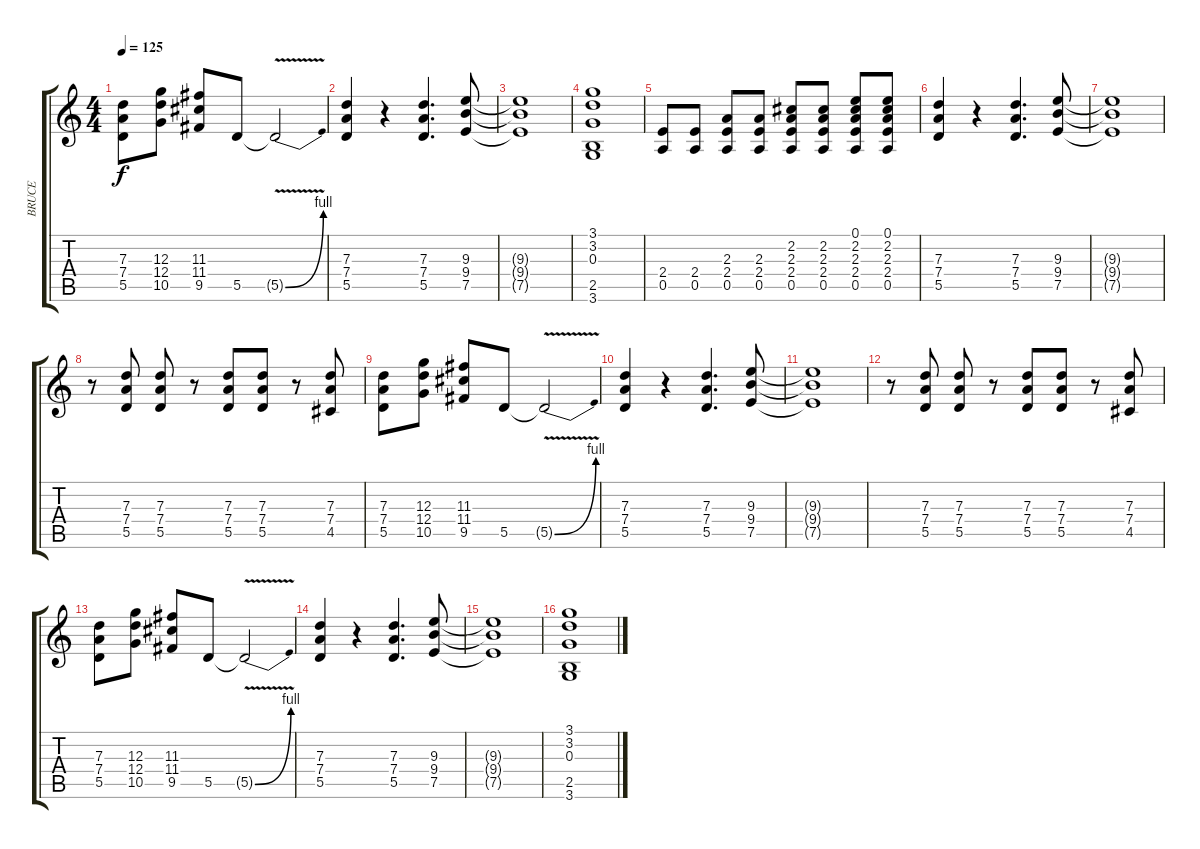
\track ("BRUCE" "BRUCE") {instrument distortionguitar}
\staff {score tabs}
\tuning (E4 B3 G3 D3 A2 E2) {hide}
\ts (4 4)
\tempo 125
\clef g2
\ks c
(7.3 7.4 5.5).8{dy f} (12.3 12.4 10.5).8 (11.3 11.4 9.5).8 5.5.8 5.5{be (bend 0 0 60 4) v t}.2 |
(7.3 7.4 5.5).4 r.4 (7.3 7.4 5.5).4{d} (9.3 9.4 7.5).8 |
(9.3{t} 9.4{t} 7.5{t}).1 |
(3.1 3.2 0.3 2.5 3.6).1 |
(2.4 0.5).8 (2.4 0.5).8 (2.3 2.4 0.5).8 (2.3 2.4 0.5).8 (2.2 2.3 2.4 0.5).8 (2.2 2.3 2.4 0.5).8 (0.1 2.2 2.3 2.4 0.5).8 (0.1 2.2 2.3 2.4 0.5).8 |
(7.3 7.4 5.5).4 r.4 (7.3 7.4 5.5).4{d} (9.3 9.4 7.5).8 |
(9.3{t} 9.4{t} 7.5{t}).1 |
r.8 (7.3 7.4 5.5).8 (7.3 7.4 5.5).8 r.8 (7.3 7.4 5.5).8 (7.3 7.4 5.5).8 r.8 (7.3 7.4 4.5).8 |
(7.3 7.4 5.5).8 (12.3 12.4 10.5).8 (11.3 11.4 9.5).8 5.5.8 5.5{be (bend 0 0 60 4) v t}.2 |
(7.3 7.4 5.5).4 r.4 (7.3 7.4 5.5).4{d} (9.3 9.4 7.5).8 |
(9.3{t} 9.4{t} 7.5{t}).1 |
r.8 (7.3 7.4 5.5).8 (7.3 7.4 5.5).8 r.8 (7.3 7.4 5.5).8 (7.3 7.4 5.5).8 r.8 (7.3 7.4 4.5).8 |
(7.3 7.4 5.5).8 (12.3 12.4 10.5).8 (11.3 11.4 9.5).8 5.5.8 5.5{be (bend 0 0 60 4) v t}.2 |
(7.3 7.4 5.5).4 r.4 (7.3 7.4 5.5).4{d} (9.3 9.4 7.5).8 |
(9.3{t} 9.4{t} 7.5{t}).1 |
(3.1 3.2 0.3 2.5 3.6).1
